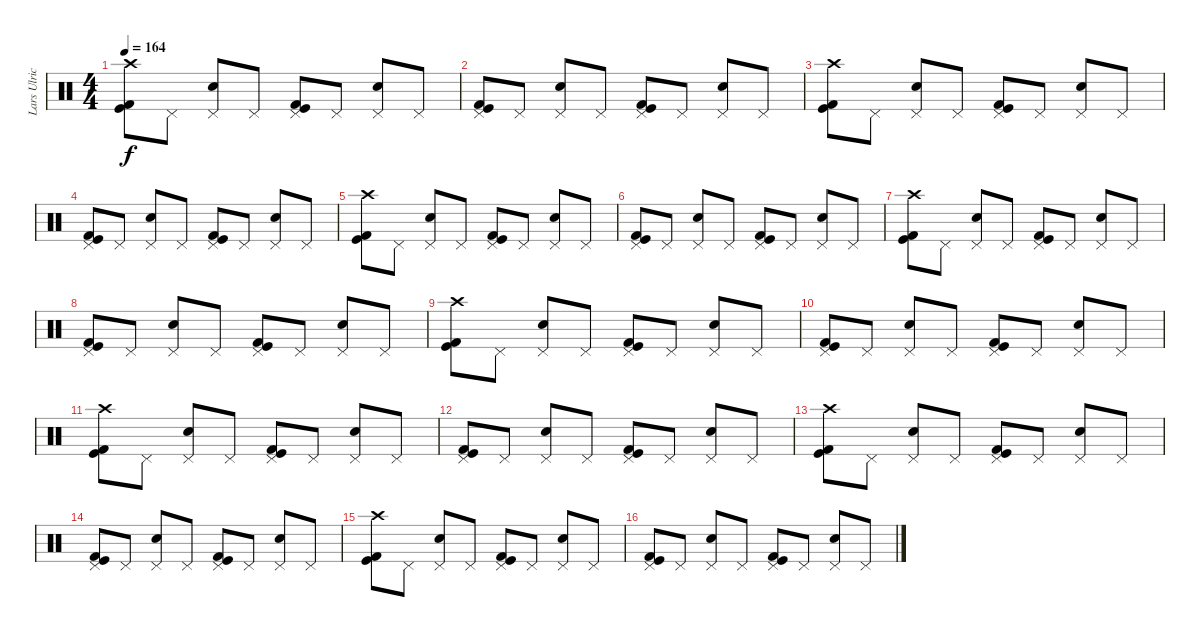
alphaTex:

\track ("Lars Ulrich" "Lars Ulric") {instrument percussion}
\staff {score}
\articulation defaults
\ts (4 4)
\tempo 164
\clef neutral
\ks c
("Crash high (hit)" "Kick (hit)" "Kick (hit) 2").8{dy f} "Pedal Hi-Hat (hit)".8 ("Pedal Hi-Hat (hit)" "Electric Snare (hit)").8 "Pedal Hi-Hat (hit)".8 ("Pedal Hi-Hat (hit)" "Kick (hit)" "Kick (hit) 2").8 "Pedal Hi-Hat (hit)".8 ("Pedal Hi-Hat (hit)" "Electric Snare (hit)").8 "Pedal Hi-Hat (hit)".8 |
("Pedal Hi-Hat (hit)" "Kick (hit)" "Kick (hit) 2").8 "Pedal Hi-Hat (hit)".8 ("Pedal Hi-Hat (hit)" "Electric Snare (hit)").8 "Pedal Hi-Hat (hit)".8 ("Pedal Hi-Hat (hit)" "Kick (hit)" "Kick (hit) 2").8 "Pedal Hi-Hat (hit)".8 ("Pedal Hi-Hat (hit)" "Electric Snare (hit)").8 "Pedal Hi-Hat (hit)".8 |
("Crash high (hit)" "Kick (hit)" "Kick (hit) 2").8 "Pedal Hi-Hat (hit)".8 ("Pedal Hi-Hat (hit)" "Electric Snare (hit)").8 "Pedal Hi-Hat (hit)".8 ("Pedal Hi-Hat (hit)" "Kick (hit)" "Kick (hit) 2").8 "Pedal Hi-Hat (hit)".8 ("Pedal Hi-Hat (hit)" "Electric Snare (hit)").8 "Pedal Hi-Hat (hit)".8 |
("Pedal Hi-Hat (hit)" "Kick (hit)" "Kick (hit) 2").8 "Pedal Hi-Hat (hit)".8 ("Pedal Hi-Hat (hit)" "Electric Snare (hit)").8 "Pedal Hi-Hat (hit)".8 ("Pedal Hi-Hat (hit)" "Kick (hit)" "Kick (hit) 2").8 "Pedal Hi-Hat (hit)".8 ("Pedal Hi-Hat (hit)" "Electric Snare (hit)").8 "Pedal Hi-Hat (hit)".8 |
("Crash high (hit)" "Kick (hit)" "Kick (hit) 2").8 "Pedal Hi-Hat (hit)".8 ("Pedal Hi-Hat (hit)" "Electric Snare (hit)").8 "Pedal Hi-Hat (hit)".8 ("Pedal Hi-Hat (hit)" "Kick (hit)" "Kick (hit) 2").8 "Pedal Hi-Hat (hit)".8 ("Pedal Hi-Hat (hit)" "Electric Snare (hit)").8 "Pedal Hi-Hat (hit)".8 |
("Pedal Hi-Hat (hit)" "Kick (hit)" "Kick (hit) 2").8 "Pedal Hi-Hat (hit)".8 ("Pedal Hi-Hat (hit)" "Electric Snare (hit)").8 "Pedal Hi-Hat (hit)".8 ("Pedal Hi-Hat (hit)" "Kick (hit)" "Kick (hit) 2").8 "Pedal Hi-Hat (hit)".8 ("Pedal Hi-Hat (hit)" "Electric Snare (hit)").8 "Pedal Hi-Hat (hit)".8 |
("Crash high (hit)" "Kick (hit)" "Kick (hit) 2").8 "Pedal Hi-Hat (hit)".8 ("Pedal Hi-Hat (hit)" "Electric Snare (hit)").8 "Pedal Hi-Hat (hit)".8 ("Pedal Hi-Hat (hit)" "Kick (hit)" "Kick (hit) 2").8 "Pedal Hi-Hat (hit)".8 ("Pedal Hi-Hat (hit)" "Electric Snare (hit)").8 "Pedal Hi-Hat (hit)".8 |
("Pedal Hi-Hat (hit)" "Kick (hit)" "Kick (hit) 2").8 "Pedal Hi-Hat (hit)".8 ("Pedal Hi-Hat (hit)" "Electric Snare (hit)").8 "Pedal Hi-Hat (hit)".8 ("Pedal Hi-Hat (hit)" "Kick (hit)" "Kick (hit) 2").8 "Pedal Hi-Hat (hit)".8 ("Pedal Hi-Hat (hit)" "Electric Snare (hit)").8 "Pedal Hi-Hat (hit)".8 |
("Crash high (hit)" "Kick (hit)" "Kick (hit) 2").8 "Pedal Hi-Hat (hit)".8 ("Pedal Hi-Hat (hit)" "Electric Snare (hit)").8 "Pedal Hi-Hat (hit)".8 ("Pedal Hi-Hat (hit)" "Kick (hit)" "Kick (hit) 2").8 "Pedal Hi-Hat (hit)".8 ("Pedal Hi-Hat (hit)" "Electric Snare (hit)").8 "Pedal Hi-Hat (hit)".8 |
("Pedal Hi-Hat (hit)" "Kick (hit)" "Kick (hit) 2").8 "Pedal Hi-Hat (hit)".8 ("Pedal Hi-Hat (hit)" "Electric Snare (hit)").8 "Pedal Hi-Hat (hit)".8 ("Pedal Hi-Hat (hit)" "Kick (hit)" "Kick (hit) 2").8 "Pedal Hi-Hat (hit)".8 ("Pedal Hi-Hat (hit)" "Electric Snare (hit)").8 "Pedal Hi-Hat (hit)".8 |
("Crash high (hit)" "Kick (hit)" "Kick (hit) 2").8 "Pedal Hi-Hat (hit)".8 ("Pedal Hi-Hat (hit)" "Electric Snare (hit)").8 "Pedal Hi-Hat (hit)".8 ("Pedal Hi-Hat (hit)" "Kick (hit)" "Kick (hit) 2").8 "Pedal Hi-Hat (hit)".8 ("Pedal Hi-Hat (hit)" "Electric Snare (hit)").8 "Pedal Hi-Hat (hit)".8 |
("Pedal Hi-Hat (hit)" "Kick (hit)" "Kick (hit) 2").8 "Pedal Hi-Hat (hit)".8 ("Pedal Hi-Hat (hit)" "Electric Snare (hit)").8 "Pedal Hi-Hat (hit)".8 ("Pedal Hi-Hat (hit)" "Kick (hit)" "Kick (hit) 2").8 "Pedal Hi-Hat (hit)".8 ("Pedal Hi-Hat (hit)" "Electric Snare (hit)").8 "Pedal Hi-Hat (hit)".8 |
("Crash high (hit)" "Kick (hit)" "Kick (hit) 2").8 "Pedal Hi-Hat (hit)".8 ("Pedal Hi-Hat (hit)" "Electric Snare (hit)").8 "Pedal Hi-Hat (hit)".8 ("Pedal Hi-Hat (hit)" "Kick (hit)" "Kick (hit) 2").8 "Pedal Hi-Hat (hit)".8 ("Pedal Hi-Hat (hit)" "Electric Snare (hit)").8 "Pedal Hi-Hat (hit)".8 |
("Pedal Hi-Hat (hit)" "Kick (hit)" "Kick (hit) 2").8 "Pedal Hi-Hat (hit)".8 ("Pedal Hi-Hat (hit)" "Electric Snare (hit)").8 "Pedal Hi-Hat (hit)".8 ("Pedal Hi-Hat (hit)" "Kick (hit)" "Kick (hit) 2").8 "Pedal Hi-Hat (hit)".8 ("Pedal Hi-Hat (hit)" "Electric Snare (hit)").8 "Pedal Hi-Hat (hit)".8 |
("Crash high (hit)" "Kick (hit)" "Kick (hit) 2").8 "Pedal Hi-Hat (hit)".8 ("Pedal Hi-Hat (hit)" "Electric Snare (hit)").8 "Pedal Hi-Hat (hit)".8 ("Pedal Hi-Hat (hit)" "Kick (hit)" "Kick (hit) 2").8 "Pedal Hi-Hat (hit)".8 ("Pedal Hi-Hat (hit)" "Electric Snare (hit)").8 "Pedal Hi-Hat (hit)".8 |
("Pedal Hi-Hat (hit)" "Kick (hit)" "Kick (hit) 2").8 "Pedal Hi-Hat (hit)".8 ("Pedal Hi-Hat (hit)" "Electric Snare (hit)").8 "Pedal Hi-Hat (hit)".8 ("Pedal Hi-Hat (hit)" "Kick (hit)" "Kick (hit) 2").8 "Pedal Hi-Hat (hit)".8 ("Pedal Hi-Hat (hit)" "Electric Snare (hit)").8 "Pedal Hi-Hat (hit)".8
